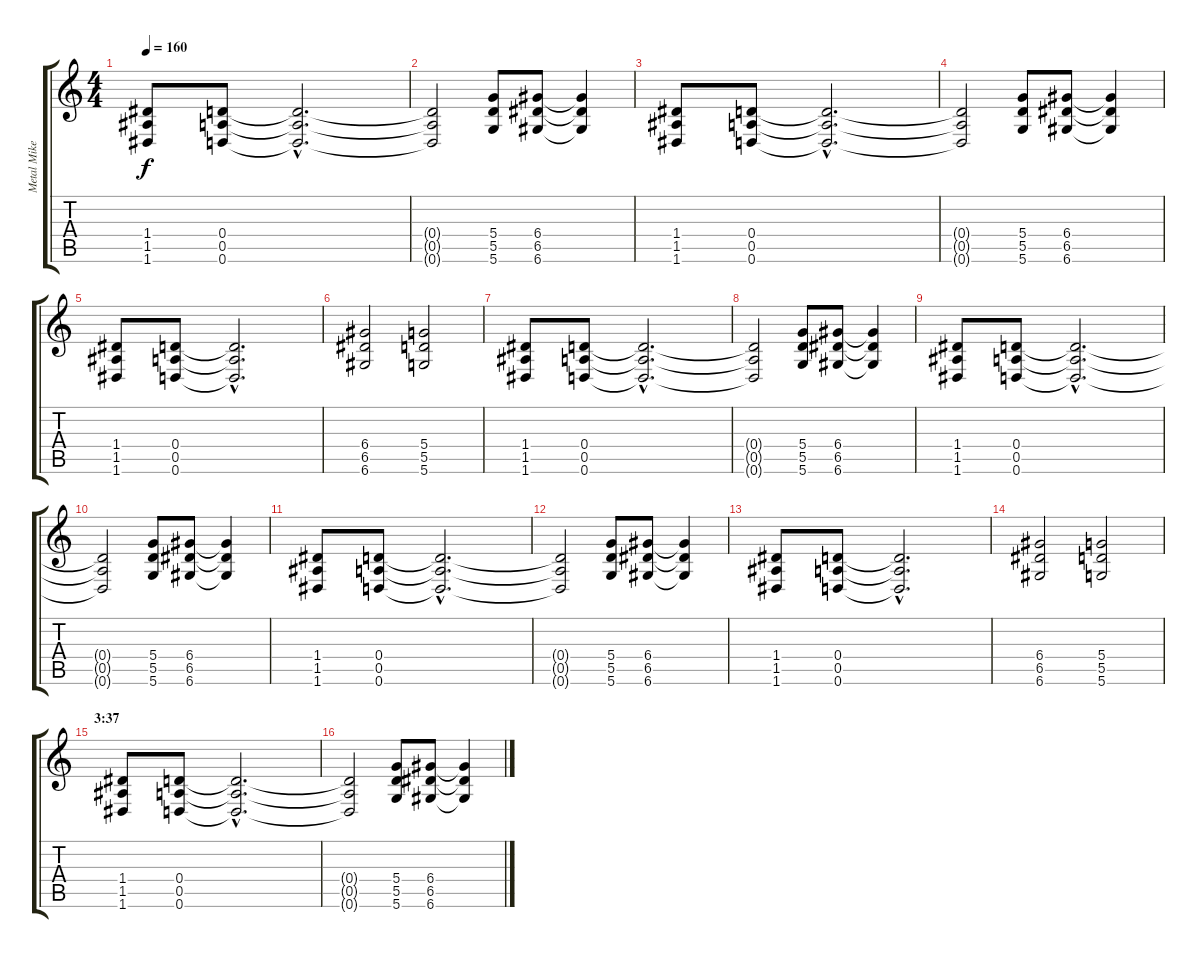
\track ("Metal Mike Chlasciak" "Metal Mike") {instrument distortionguitar}
\staff {score tabs}
\tuning (E4 B3 G3 D3 A2 D2) {hide}
\ts (4 4)
\tempo 160
\clef g2
\ks c
(1.4 1.5 1.6).8{dy f} (0.4 0.5 0.6).8 (0.4{hac t} 0.5{hac t} 0.6{hac t}).2{d} |
(0.4{t} 0.5{t} 0.6{t}).2 (5.4 5.5 5.6).8 (6.4 6.5 6.6).8 (6.4{t} 6.5{t} 6.6{t}).4 |
(1.4 1.5 1.6).8 (0.4 0.5 0.6).8 (0.4{hac t} 0.5{hac t} 0.6{hac t}).2{d} |
(0.4{t} 0.5{t} 0.6{t}).2 (5.4 5.5 5.6).8 (6.4 6.5 6.6).8 (6.4{t} 6.5{t} 6.6{t}).4 |
(1.4 1.5 1.6).8 (0.4 0.5 0.6).8 (0.4{hac t} 0.5{hac t} 0.6{hac t}).2{d} |
(6.4 6.5 6.6).2 (5.4 5.5 5.6).2 |
(1.4 1.5 1.6).8 (0.4 0.5 0.6).8 (0.4{hac t} 0.5{hac t} 0.6{hac t}).2{d} |
(0.4{t} 0.5{t} 0.6{t}).2 (5.4 5.5 5.6).8 (6.4 6.5 6.6).8 (6.4{t} 6.5{t} 6.6{t}).4 |
(1.4 1.5 1.6).8 (0.4 0.5 0.6).8 (0.4{hac t} 0.5{hac t} 0.6{hac t}).2{d} |
(0.4{t} 0.5{t} 0.6{t}).2 (5.4 5.5 5.6).8 (6.4 6.5 6.6).8 (6.4{t} 6.5{t} 6.6{t}).4 |
(1.4 1.5 1.6).8 (0.4 0.5 0.6).8 (0.4{hac t} 0.5{hac t} 0.6{hac t}).2{d} |
(0.4{t} 0.5{t} 0.6{t}).2 (5.4 5.5 5.6).8 (6.4 6.5 6.6).8 (6.4{t} 6.5{t} 6.6{t}).4 |
(1.4 1.5 1.6).8 (0.4 0.5 0.6).8 (0.4{hac t} 0.5{hac t} 0.6{hac t}).2{d} |
(6.4 6.5 6.6).2 (5.4 5.5 5.6).2 |
\section ("" "3:37")
(1.4 1.5 1.6).8 (0.4 0.5 0.6).8 (0.4{hac t} 0.5{hac t} 0.6{hac t}).2{d} |
(0.4{t} 0.5{t} 0.6{t}).2 (5.4 5.5 5.6).8 (6.4 6.5 6.6).8 (6.4{t} 6.5{t} 6.6{t}).4
